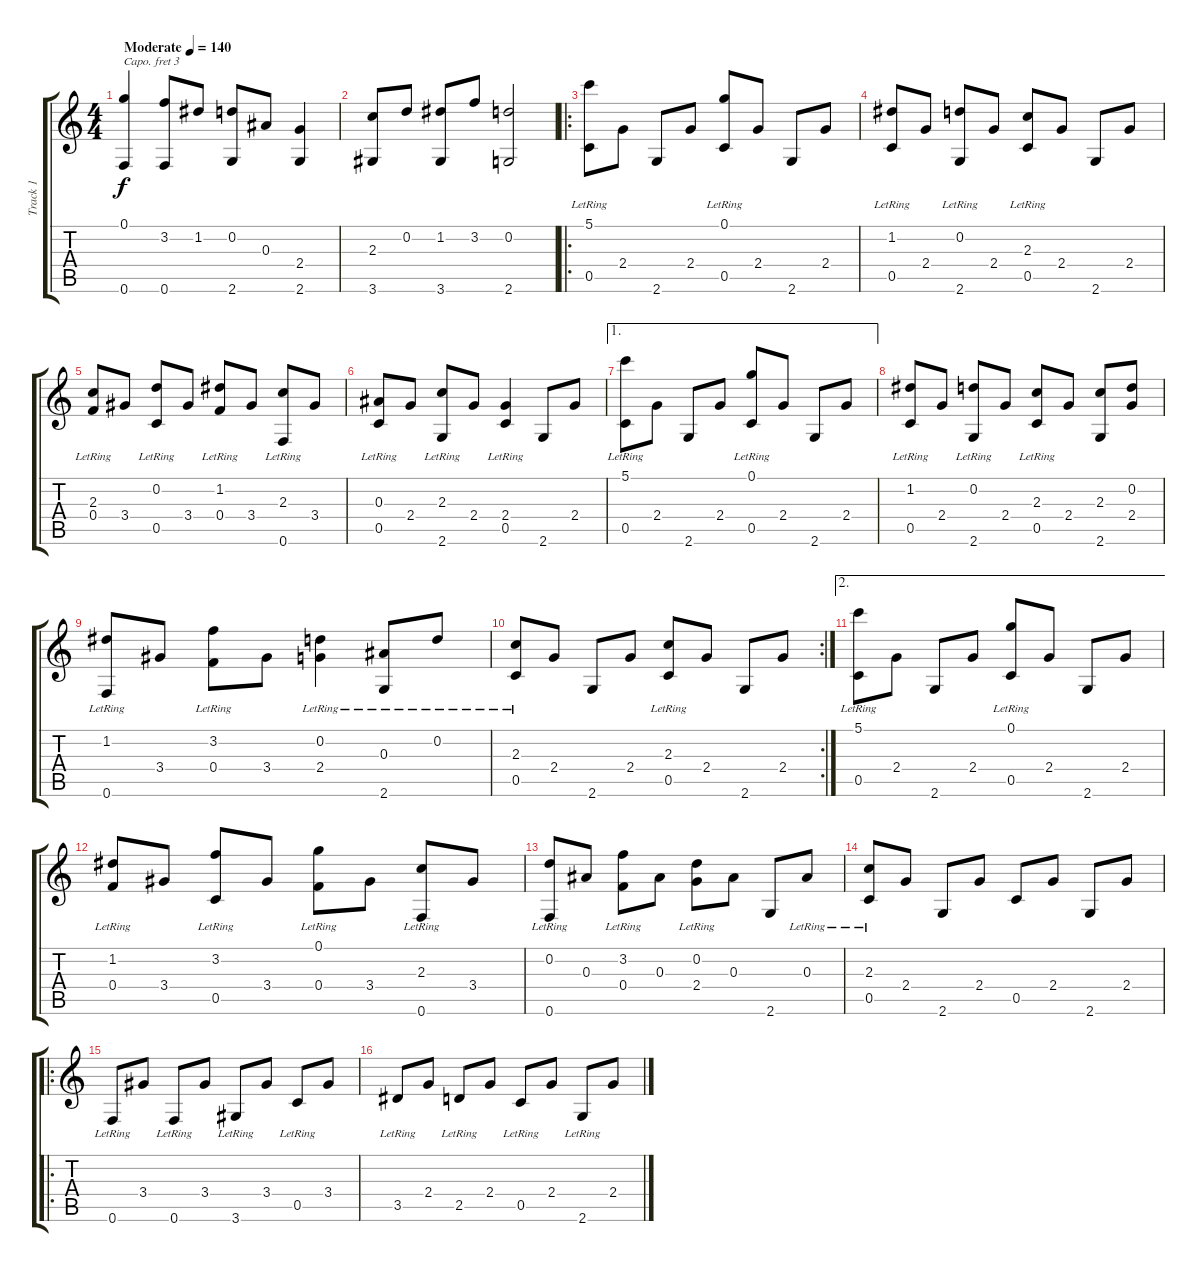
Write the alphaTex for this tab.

\track ("Track 1" "Track 1") {instrument acousticguitarnylon}
\staff {score tabs}
\capo 3
\tuning (E4 B3 G3 D3 A2 D2) {hide}
\ts (4 4)
\tempo (140 "Moderate")
\clef g2
\ks c
(0.1 0.6).4{dy f instrument acousticguitarnylon} (3.2 0.6).8 1.2.8 (0.2 2.6).8 0.3.8 (2.4 2.6).4 |
(2.3 3.6).8 0.2.8 (1.2 3.6).8 3.2.8 (0.2 2.6).2 |
\ro
(5.1{lr} 0.5).8 2.4.8 2.6.8 2.4.8 (0.1{lr} 0.5).8 2.4.8 2.6.8 2.4.8 |
(1.2{lr} 0.5).8 2.4.8 (0.2{lr} 2.6).8 2.4.8 (2.3{lr} 0.5).8 2.4.8 2.6.8 2.4.8 |
(2.3{lr} 0.4).8 3.4.8 (0.2{lr} 0.5).8 3.4.8 (1.2{lr} 0.4).8 3.4.8 (2.3{lr} 0.6).8 3.4.8 |
(0.3{lr} 0.5).8 2.4.8 (2.3{lr} 2.6).8 2.4.8 (2.4{lr} 0.5).4 2.6.8 2.4.8 |
\ae 1
(5.1{lr} 0.5).8 2.4.8 2.6.8 2.4.8 (0.1{lr} 0.5).8 2.4.8 2.6.8 2.4.8 |
(1.2{lr} 0.5).8 2.4.8 (0.2{lr} 2.6).8 2.4.8 (2.3{lr} 0.5).8 2.4.8 (2.3 2.6).8 (0.2 2.4).8 |
(1.2{lr} 0.6).8 3.4.8 (3.2{lr} 0.4).8 3.4.8 (0.2{lr} 2.4).4 (0.3{lr} 2.6).8 0.2{lr}.8 |
\rc 2
(2.3{lr} 0.5).8 2.4.8 2.6.8 2.4.8 (2.3{lr} 0.5).8 2.4.8 2.6.8 2.4.8 |
\ae 2
(5.1{lr} 0.5).8 2.4.8 2.6.8 2.4.8 (0.1{lr} 0.5).8 2.4.8 2.6.8 2.4.8 |
(1.2{lr} 0.4).8 3.4.8 (3.2{lr} 0.5).8 3.4.8 (0.1{lr} 0.4).8 3.4.8 (2.3{lr} 0.6).8 3.4.8 |
(0.2{lr} 0.6).8 0.3.8 (3.2{lr} 0.4).8 0.3.8 (0.2{lr} 2.4).8 0.3.8 2.6.8 0.3{lr}.8 |
(2.3{lr} 0.5).8 2.4.8 2.6.8 2.4.8 0.5.8 2.4.8 2.6.8 2.4.8 |
\ro
0.6{lr}.8 3.4.8 0.6{lr}.8 3.4.8 3.6{lr}.8 3.4.8 0.5{lr}.8 3.4.8 |
3.5{lr}.8 2.4.8 2.5{lr}.8 2.4.8 0.5{lr}.8 2.4.8 2.6{lr}.8 2.4.8
